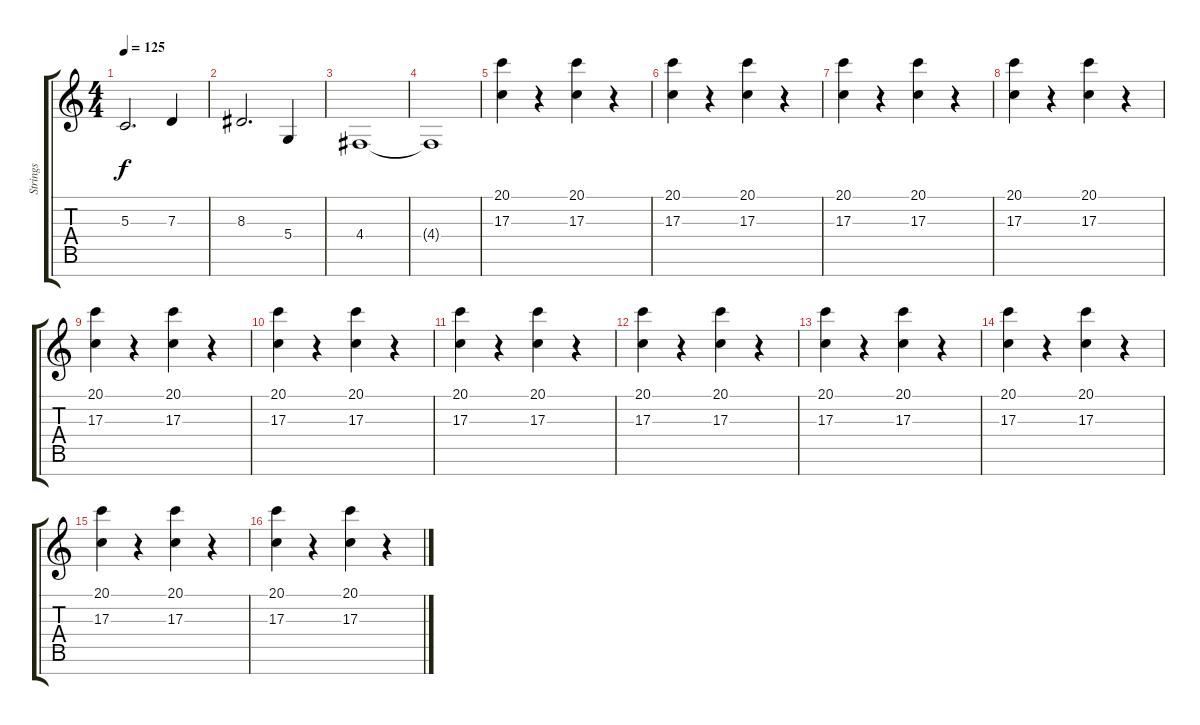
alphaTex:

\track ("Strings" "Strings") {instrument stringensemble1}
\staff {score tabs}
\tuning (E4 B3 G3 D3 A2 E2 B1) {hide}
\ts (4 4)
\tempo 125
\clef g2
\ks c
5.3.2{d dy f} 7.3.4 |
8.3.2{d} 5.4.4 |
4.4.1 |
4.4{t}.1 |
(20.1 17.3).4 r.4 (20.1 17.3).4 r.4 |
(20.1 17.3).4 r.4 (20.1 17.3).4 r.4 |
(20.1 17.3).4 r.4 (20.1 17.3).4 r.4 |
(20.1 17.3).4 r.4 (20.1 17.3).4 r.4 |
(20.1 17.3).4 r.4 (20.1 17.3).4 r.4 |
(20.1 17.3).4 r.4 (20.1 17.3).4 r.4 |
(20.1 17.3).4 r.4 (20.1 17.3).4 r.4 |
(20.1 17.3).4 r.4 (20.1 17.3).4 r.4 |
(20.1 17.3).4 r.4 (20.1 17.3).4 r.4 |
(20.1 17.3).4 r.4 (20.1 17.3).4 r.4 |
(20.1 17.3).4 r.4 (20.1 17.3).4 r.4 |
(20.1 17.3).4 r.4 (20.1 17.3).4 r.4
